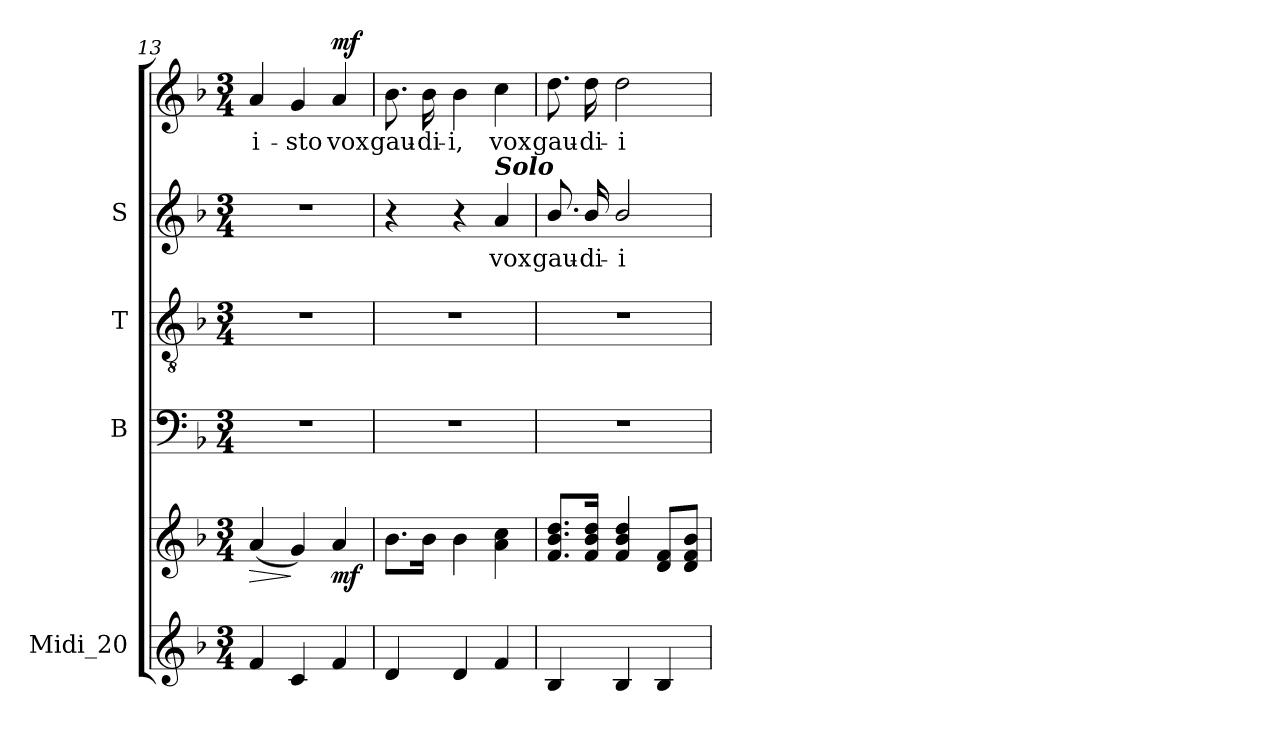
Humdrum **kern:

**kern	**kern	**dynam	**kern	**kern	**kern	**text	**kern	**text	**dynam
*part4	*part4	*part4	*part3	*part2	*part1	*part1	*part1	*part1	*part1
*staff6	*staff5	*staff5/6	*staff4	*staff3	*staff2	*staff2	*staff1	*staff1	*staff1/2
*I"Midi_20	*	*	*I"B	*I"T	*I"S	*	*	*	*
*	*	*	*I'B	*I'T	*I'S	*	*	*	*
*clefG2	*clefG2	*	*clefF4	*clefGv2	*clefG2	*	*clefG2	*	*
*k[b-]	*k[b-]	*	*k[b-]	*k[b-]	*k[b-]	*	*k[b-]	*	*
*F:	*F:	*	*F:	*F:	*F:	*	*F:	*	*
*M3/4	*M3/4	*	*M3/4	*M3/4	*M3/4	*	*M3/4	*	*
=13	=13	=13	=13	=13	=13	=13	=13	=13	=13
!	!	!LO:HP:b	!	!	!LO:N:vis=1	!	!	!LO:LY:b	!
4f	(<4a	>	2.r	2.r	2.r	.	4a	i-	.
!	!	!	!	!	!	!	!	!LO:LY:b	!
4c	4g)	]	.	.	.	.	4g	-sto	.
!	!	!LO:DY:b	!	!	!	!	!	!LO:LY:b	!LO:DY:b
4f	4a	mf	.	.	.	.	4a	vox	mf
=14	=14	=14	=14	=14	=14	=14	=14	=14	=14
!	!	!	!	!	!	!	!	!LO:LY:b	!
4d	8.b-L	.	2.r	2.r	4r	.	8.b-	gau-	.
!	!	!	!	!	!	!	!	!LO:LY:b	!
.	16b-J	.	.	.	.	.	16b-	-di-	.
!	!	!	!	!	!	!	!	!LO:LY:b	!
4d	4b-	.	.	.	4r	.	4b-	-i,	.
!	!	!	!	!	!LO:TX:a:Bi:t=Solo	!	!	!	!
!	!	!	!	!	!	!LO:LY:b	!	!LO:LY:b	!
4f	4a 4cc	.	.	.	4a	vox	4cc	vox	.
=15	=15	=15	=15	=15	=15	=15	=15	=15	=15
!	!	!	!	!	!	!LO:LY:b	!	!LO:LY:b	!
4B-	8.f 8.b- 8.ddL	.	2.r	2.r	8.b-/	gau-	8.dd	gau-	.
!	!	!	!	!	!	!LO:LY:b	!	!LO:LY:b	!
.	16f 16b- 16ddJ	.	.	.	16b-/	-di-	16dd	-di-	.
!	!	!	!	!	!	!LO:LY:b	!	!LO:LY:b	!
4B-	4f 4b- 4dd	.	.	.	2b-/	-i	2dd	-i	.
4B-	8d 8fL	.	.	.	.	.	.	.	.
.	8d 8f 8b-J	.	.	.	.	.	.	.	.
=	=	=	=	=	=	=	=	=	=
*-	*-	*-	*-	*-	*-	*-	*-	*-	*-
